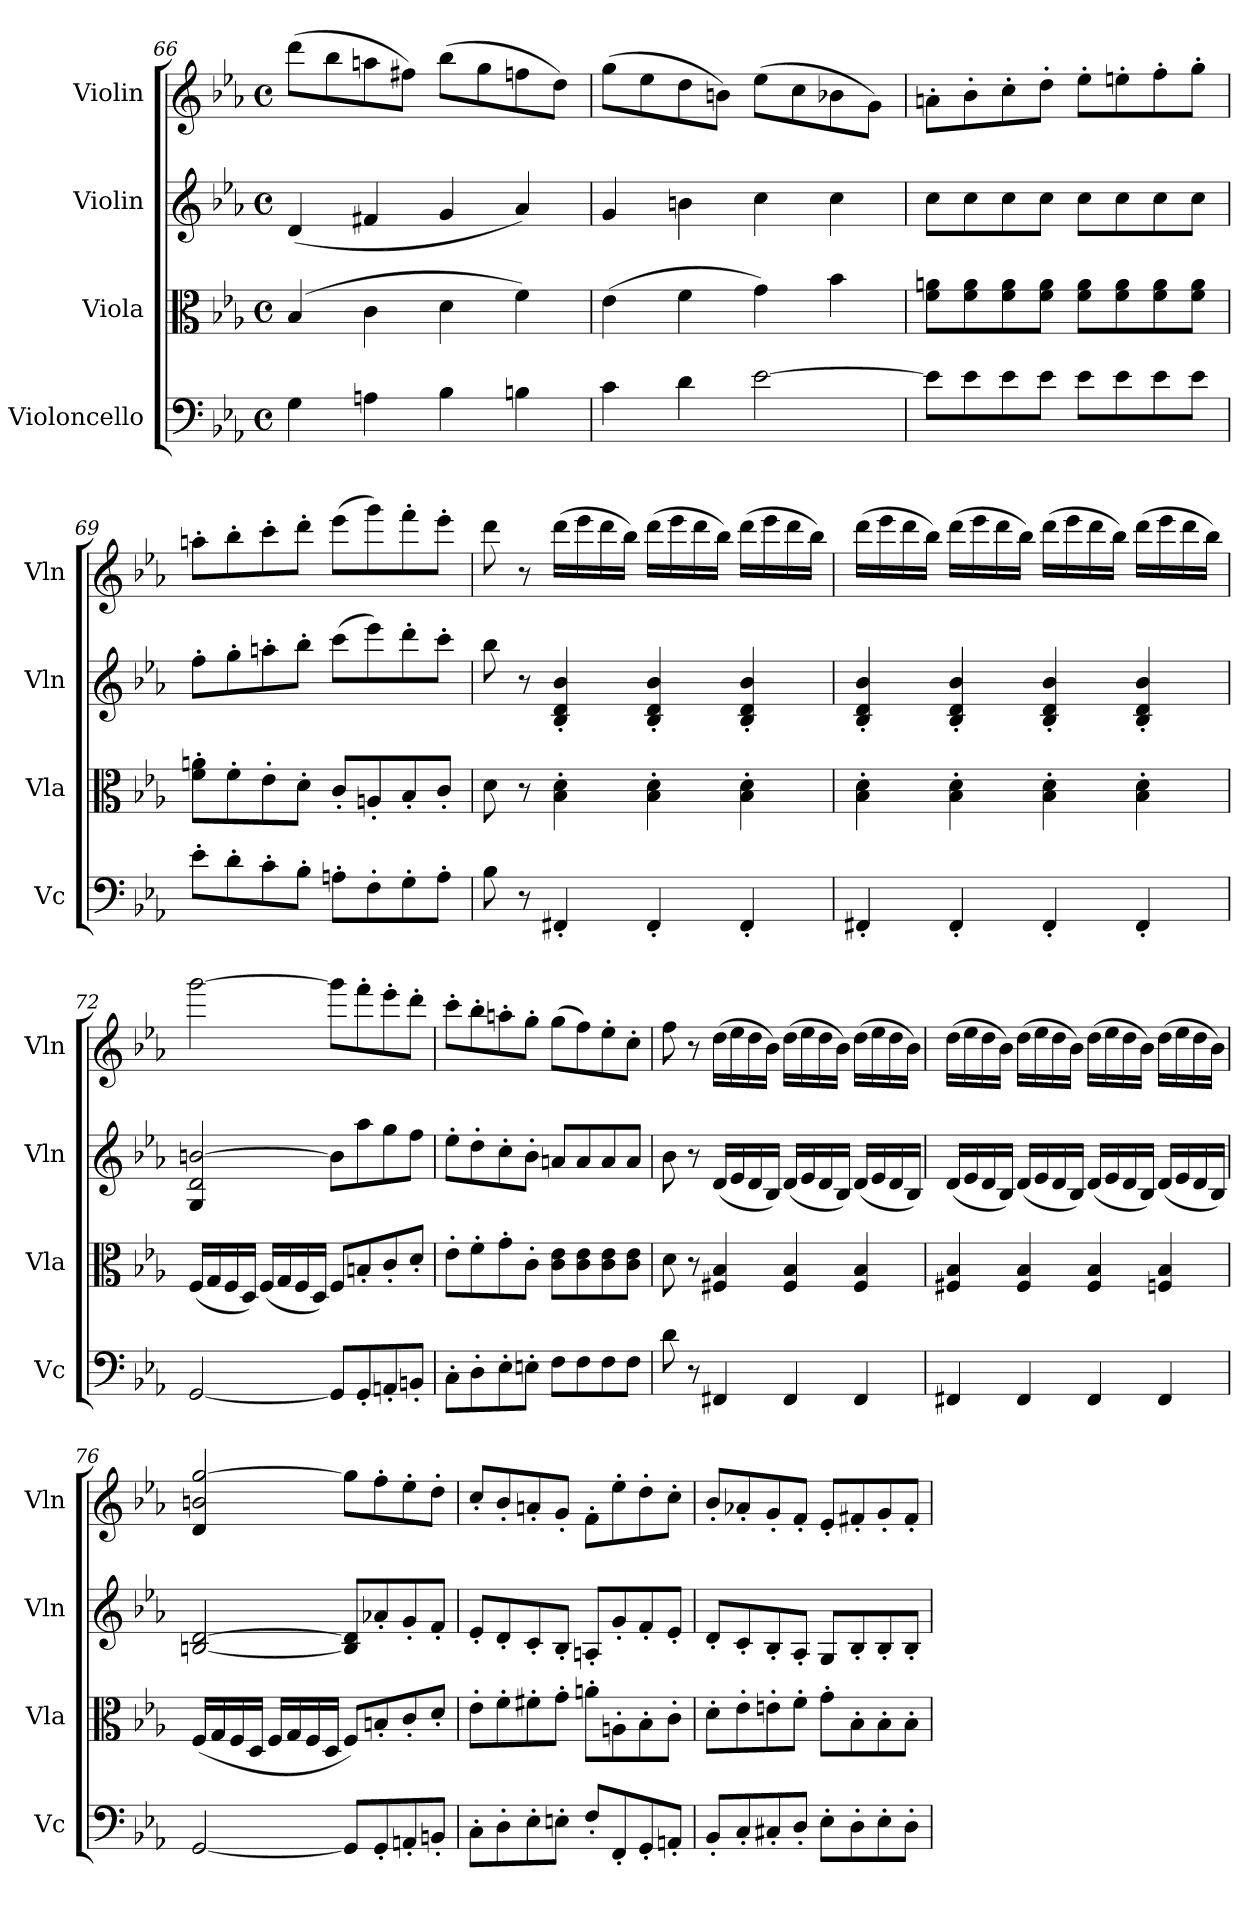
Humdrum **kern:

**kern	**kern	**kern	**kern
*part4	*part3	*part2	*part1
*staff4	*staff3	*staff2	*staff1
*I"Violoncello	*I"Viola	*I"Violin	*I"Violin
*I'Vc	*I'Vla	*I'Vln	*I'Vln
*clefF4	*clefC3	*clefG2	*clefG2
*k[b-e-a-]	*k[b-e-a-]	*k[b-e-a-]	*k[b-e-a-]
*M4/4	*M4/4	*M4/4	*M4/4
*met(c)	*met(c)	*met(c)	*met(c)
=66	=66	=66	=66
4G\	(4B-/	(4d/	(8ddd\L
.	.	.	8bb-\
4An\	4c\	4f#X/	8aan\
.	.	.	8ff#X\J)
4B-\	4d\	4g/	(8bb-\L
.	.	.	8gg\
4Bn\	4f\)	4a-/)	8ffn\
.	.	.	8dd\J)
=67	=67	=67	=67
4c\	(4e-\	4g/	(8gg\L
.	.	.	8ee-\
4d\	4f\	4bn\	8dd\
.	.	.	8bn\J)
[2e-\	4g\)	4cc\	(8ee-\L
.	.	.	8cc\
.	4b-\	4cc\	8b-X\
.	.	.	8g\J)
=68	=68	=68	=68
8e-\L]	8f\ 8an\L	8cc\L	8an'\L
8e-\	8f\ 8a\	8cc\	8b-'\
8e-\	8f\ 8a\	8cc\	8cc'\
8e-\J	8f\ 8a\J	8cc\J	8dd'\J
8e-\L	8f\ 8a\L	8cc\L	8ee-'\L
8e-\	8f\ 8a\	8cc\	8een'\
8e-\	8f\ 8a\	8cc\	8ff'\
8e-\J	8f\ 8a\J	8cc\J	8gg'\J
=69	=69	=69	=69
8e-'\L	8f\' 8an\'L	8ff'\L	8aan'\L
8d'\	8f'\	8gg'\	8bb-'\
8c'\	8e-'\	8aan'\	8ccc'\
8B-'\J	8d'\J	8bb-'\J	8ddd'\J
8An'\L	8c'/L	(8ccc\L	(8eee-\L
8F'\	8An'/	8eee-\)	8ggg\)
8G'\	8B-'/	8ddd'\	8fff'\
8A'\J	8c'/J	8ccc'\J	8eee-'\J
!!LO:LB:g=z
=70	=70	=70	=70
8B-\	8d\	8bb-\	8ddd\
8r	8r	8r	8r
4FF#X'/	4B-\' 4d\'	4B-/' 4d/' 4b-/'	(16ddd\LL
.	.	.	16eee-\
.	.	.	16ddd\
.	.	.	16bb-\JJ)
4FF#'/	4B-\' 4d\'	4B-/' 4d/' 4b-/'	(16ddd\LL
.	.	.	16eee-\
.	.	.	16ddd\
.	.	.	16bb-\JJ)
4FF#'/	4B-\' 4d\'	4B-/' 4d/' 4b-/'	(16ddd\LL
.	.	.	16eee-\
.	.	.	16ddd\
.	.	.	16bb-\JJ)
=71	=71	=71	=71
4FF#X'/	4B-\' 4d\'	4B-/' 4d/' 4b-/'	(16ddd\LL
.	.	.	16eee-\
.	.	.	16ddd\
.	.	.	16bb-\JJ)
4FF#'/	4B-\' 4d\'	4B-/' 4d/' 4b-/'	(16ddd\LL
.	.	.	16eee-\
.	.	.	16ddd\
.	.	.	16bb-\JJ)
4FF#'/	4B-\' 4d\'	4B-/' 4d/' 4b-/'	(16ddd\LL
.	.	.	16eee-\
.	.	.	16ddd\
.	.	.	16bb-\JJ)
4FF#'/	4B-\' 4d\'	4B-/' 4d/' 4b-/'	(16ddd\LL
.	.	.	16eee-\
.	.	.	16ddd\
.	.	.	16bb-\JJ)
=72	=72	=72	=72
!	!	!LO:N:n=1:head=solid	!
[2GG/	(16F/LL	2G/ 2d/ [2bn/	[2ggg\
.	16G/	.	.
.	16F/	.	.
.	16D/JJ)	.	.
.	(16F/LL	.	.
.	16G/	.	.
.	16F/	.	.
.	16D/JJ)	.	.
8GG/L]	8F/L	8b\L]	8ggg\L]
8GG'/	8Bn'/	8aa-\	8fff'\
8AAn'/	8c'/	8gg\	8eee-'\
8BBn'/J	8d'/J	8ff\J	8ddd'\J
=73	=73	=73	=73
8C'\L	8e-'\L	8ee-'\L	8ccc'\L
8D'\	8f'\	8dd'\	8bb-'\
8E-'\	8g'\	8cc'\	8aan'\
8En'\J	8c'\J	8b-'\J	8gg'\J
8F\L	8c\ 8e-\L	8an/L	(8gg\L
8F\	8c\ 8e-\	8a/	8ff\)
8F\	8c\ 8e-\	8a/	8ee-'\
8F\J	8c\ 8e-\J	8a/J	8cc'\J
!!LO:PB:g=z
=74	=74	=74	=74
8d\	8d\	8b-\	8ff\
8r	8r	8r	8r
4FF#X/	4F#X/ 4B-/	(16d/LL	(16dd\LL
.	.	16e-/	16ee-\
.	.	16d/	16dd\
.	.	16B-/JJ)	16b-\JJ)
4FF#/	4F#/ 4B-/	(16d/LL	(16dd\LL
.	.	16e-/	16ee-\
.	.	16d/	16dd\
.	.	16B-/JJ)	16b-\JJ)
4FF#/	4F#/ 4B-/	(16d/LL	(16dd\LL
.	.	16e-/	16ee-\
.	.	16d/	16dd\
.	.	16B-/JJ)	16b-\JJ)
=75	=75	=75	=75
4FF#X/	4F#X/ 4B-/	(16d/LL	(16dd\LL
.	.	16e-/	16ee-\
.	.	16d/	16dd\
.	.	16B-/JJ)	16b-\JJ)
4FF#/	4F#/ 4B-/	(16d/LL	(16dd\LL
.	.	16e-/	16ee-\
.	.	16d/	16dd\
.	.	16B-/JJ)	16b-\JJ)
4FF#/	4F#/ 4B-/	(16d/LL	(16dd\LL
.	.	16e-/	16ee-\
.	.	16d/	16dd\
.	.	16B-/JJ)	16b-\JJ)
4FF#/	4Fn/ 4B-/	(16d/LL	(16dd\LL
.	.	16e-/	16ee-\
.	.	16d/	16dd\
.	.	16B-/JJ)	16b-\JJ)
=76	=76	=76	=76
!	!	!	!LO:N:n=1:head=solid
[2GG/	(16F/LL	[2Bn/ [2d/	2d/ 2bn/ [2gg/
.	16G/	.	.
.	16F/	.	.
.	16D/JJ	.	.
.	16F/LL	.	.
.	16G/	.	.
.	16F/	.	.
.	16D/JJ	.	.
8GG/L]	8F/L)	8B/] 8d/]L	8gg\L]
8GG'/	8Bn'/	8a-X'/	8ff'\
8AAn'/	8c'/	8g'/	8ee-'\
8BBn'/J	8d'/J	8f'/J	8dd'\J
=77	=77	=77	=77
8C'\L	8e-'\L	8e-'/L	8cc'/L
8D'\	8f'\	8d'/	8b-'/
8E-'\	8f#X'\	8c'/	8an'/
8En'\J	8g'\J	8B-'/J	8g'/J
8F'/L	8an'\L	8An'/L	8f'\L
8FF'/	8An'\	8g'/	8ee-'\
8GG'/	8B-'\	8f'/	8dd'\
8AAn'/J	8c'\J	8e-'/J	8cc'\J
=78	=78	=78	=78
8BB-'/L	8d'\L	8d'/L	8b-'/L
8C'/	8e-'\	8c'/	8a-X'/
8C#X'/	8en'\	8B-'/	8g'/
8D'/J	8f'\J	8A-'/J	8f'/J
8E-'\L	8g'\L	8G/L	8e-'/L
8D'\	8B-'\	8B-'/	8f#X'/
8E-'\	8B-'\	8B-'/	8g'/
8D'\J	8B-'\J	8B-'/J	8f#'/J
=	=	=	=
*-	*-	*-	*-
